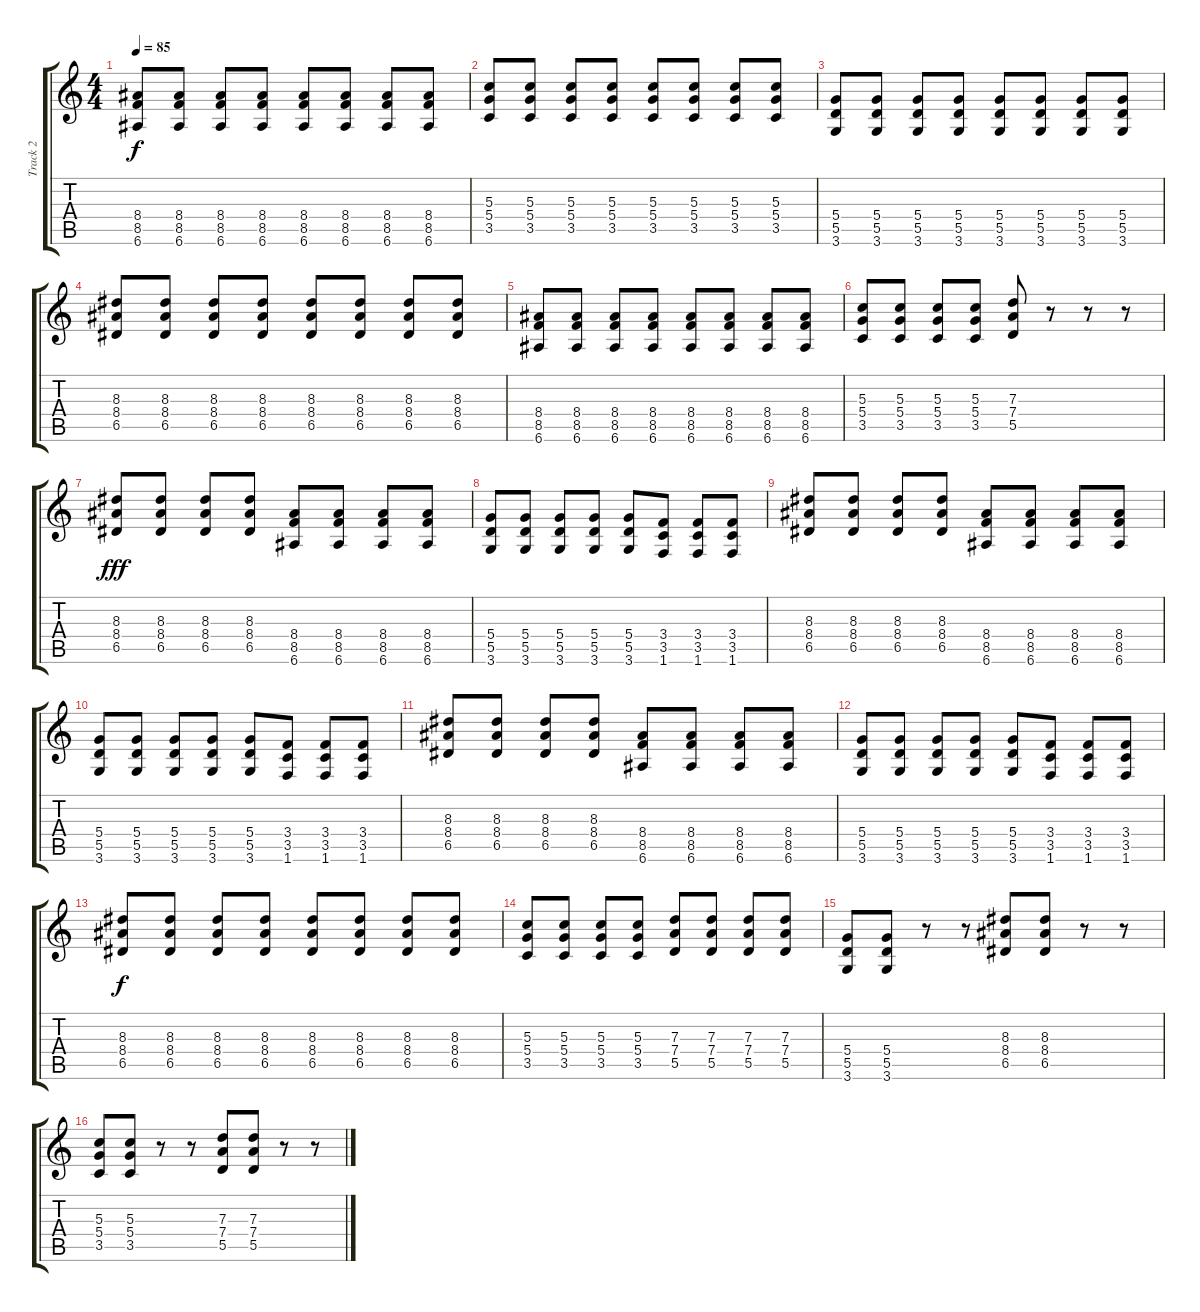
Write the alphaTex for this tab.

\track ("Track 2" "Track 2") {instrument overdrivenguitar}
\staff {score tabs}
\tuning (E4 B3 G3 D3 A2 E2) {hide}
\ts (4 4)
\tempo 85
\clef g2
\ks c
(8.4 8.5 6.6).8{dy f} (8.4 8.5 6.6).8 (8.4 8.5 6.6).8 (8.4 8.5 6.6).8 (8.4 8.5 6.6).8 (8.4 8.5 6.6).8 (8.4 8.5 6.6).8 (8.4 8.5 6.6).8 |
(5.3 5.4 3.5).8 (5.3 5.4 3.5).8 (5.3 5.4 3.5).8 (5.3 5.4 3.5).8 (5.3 5.4 3.5).8 (5.3 5.4 3.5).8 (5.3 5.4 3.5).8 (5.3 5.4 3.5).8 |
(5.4 5.5 3.6).8 (5.4 5.5 3.6).8 (5.4 5.5 3.6).8 (5.4 5.5 3.6).8 (5.4 5.5 3.6).8 (5.4 5.5 3.6).8 (5.4 5.5 3.6).8 (5.4 5.5 3.6).8 |
(8.3 8.4 6.5).8 (8.3 8.4 6.5).8 (8.3 8.4 6.5).8 (8.3 8.4 6.5).8 (8.3 8.4 6.5).8 (8.3 8.4 6.5).8 (8.3 8.4 6.5).8 (8.3 8.4 6.5).8 |
(8.4 8.5 6.6).8 (8.4 8.5 6.6).8 (8.4 8.5 6.6).8 (8.4 8.5 6.6).8 (8.4 8.5 6.6).8 (8.4 8.5 6.6).8 (8.4 8.5 6.6).8 (8.4 8.5 6.6).8 |
(5.3 5.4 3.5).8 (5.3 5.4 3.5).8 (5.3 5.4 3.5).8 (5.3 5.4 3.5).8 (7.3 7.4 5.5).8 r.8 r.8 r.8 |
(8.3 8.4 6.5).8{dy fff} (8.3 8.4 6.5).8 (8.3 8.4 6.5).8 (8.3 8.4 6.5).8 (8.4 8.5 6.6).8 (8.4 8.5 6.6).8 (8.4 8.5 6.6).8 (8.4 8.5 6.6).8 |
(5.4 5.5 3.6).8 (5.4 5.5 3.6).8 (5.4 5.5 3.6).8 (5.4 5.5 3.6).8 (5.4 5.5 3.6).8 (3.4 3.5 1.6).8 (3.4 3.5 1.6).8 (3.4 3.5 1.6).8 |
(8.3 8.4 6.5).8 (8.3 8.4 6.5).8 (8.3 8.4 6.5).8 (8.3 8.4 6.5).8 (8.4 8.5 6.6).8 (8.4 8.5 6.6).8 (8.4 8.5 6.6).8 (8.4 8.5 6.6).8 |
(5.4 5.5 3.6).8 (5.4 5.5 3.6).8 (5.4 5.5 3.6).8 (5.4 5.5 3.6).8 (5.4 5.5 3.6).8 (3.4 3.5 1.6).8 (3.4 3.5 1.6).8 (3.4 3.5 1.6).8 |
(8.3 8.4 6.5).8 (8.3 8.4 6.5).8 (8.3 8.4 6.5).8 (8.3 8.4 6.5).8 (8.4 8.5 6.6).8 (8.4 8.5 6.6).8 (8.4 8.5 6.6).8 (8.4 8.5 6.6).8 |
(5.4 5.5 3.6).8 (5.4 5.5 3.6).8 (5.4 5.5 3.6).8 (5.4 5.5 3.6).8 (5.4 5.5 3.6).8 (3.4 3.5 1.6).8 (3.4 3.5 1.6).8 (3.4 3.5 1.6).8 |
(8.3 8.4 6.5).8{dy f} (8.3 8.4 6.5).8 (8.3 8.4 6.5).8 (8.3 8.4 6.5).8 (8.3 8.4 6.5).8 (8.3 8.4 6.5).8 (8.3 8.4 6.5).8 (8.3 8.4 6.5).8 |
(5.3 5.4 3.5).8 (5.3 5.4 3.5).8 (5.3 5.4 3.5).8 (5.3 5.4 3.5).8 (7.3 7.4 5.5).8 (7.3 7.4 5.5).8 (7.3 7.4 5.5).8 (7.3 7.4 5.5).8 |
(5.4 5.5 3.6).8 (5.4 5.5 3.6).8 r.8 r.8 (8.3 8.4 6.5).8 (8.3 8.4 6.5).8 r.8 r.8 |
(5.3 5.4 3.5).8 (5.3 5.4 3.5).8 r.8 r.8 (7.3 7.4 5.5).8 (7.3 7.4 5.5).8 r.8 r.8
